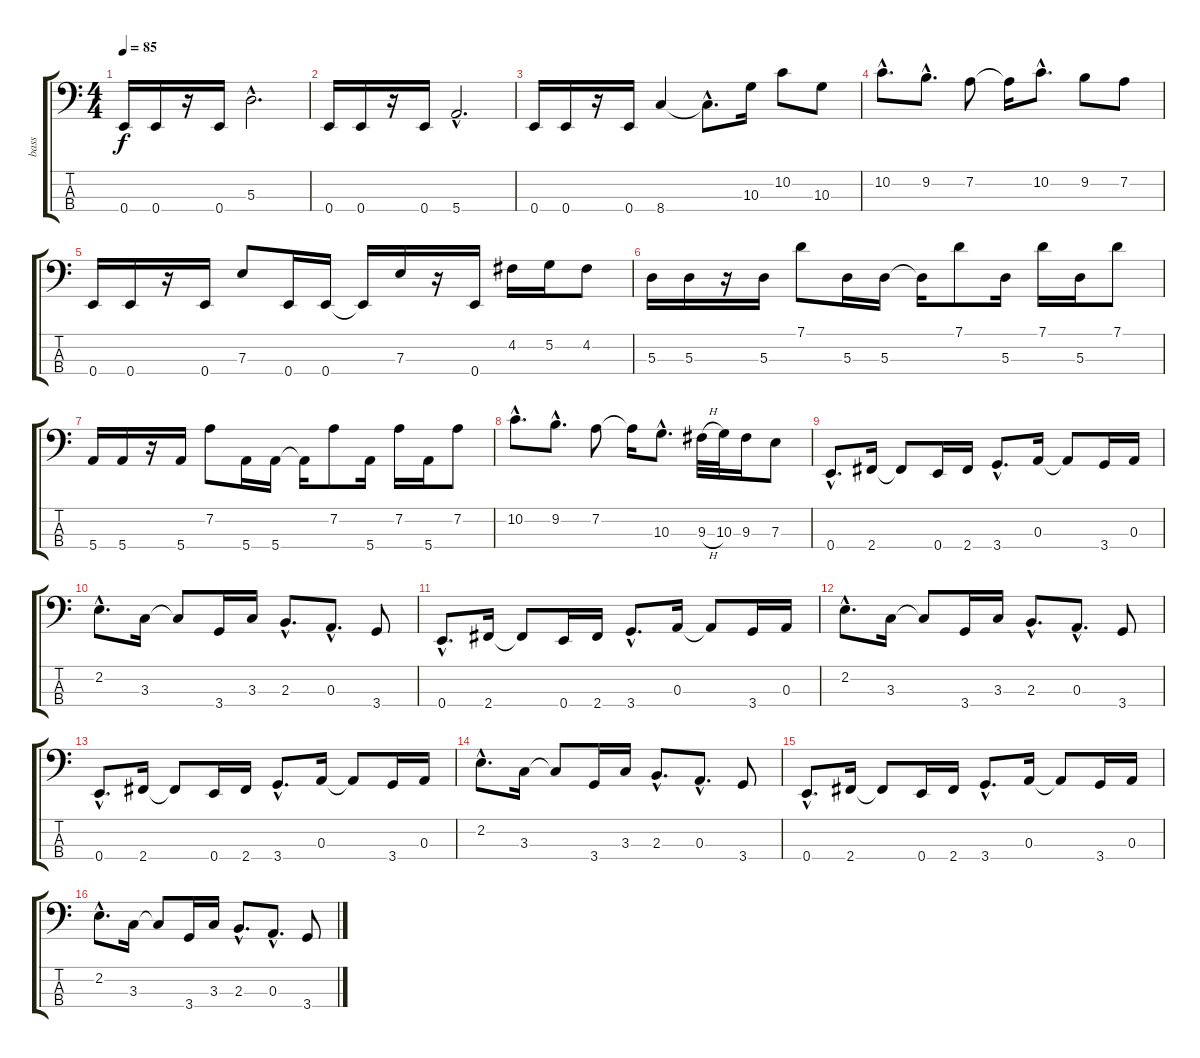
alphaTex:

\track ("bass" "bass") {instrument electricbassfinger}
\staff {score tabs}
\tuning (G2 D2 A1 E1) {hide}
\ts (4 4)
\tempo 85
\clef f4
\ks c
0.4.16{dy f} 0.4.16 r.16 0.4.16 5.3{hac}.2{d} |
0.4.16 0.4.16 r.16 0.4.16 5.4{hac}.2{d} |
0.4.16 0.4.16 r.16 0.4.16 8.4.4 8.4{hac t}.8{d} 10.3.16 10.2.8 10.3.8 |
10.2{hac}.8{d} 9.2{hac}.8{d} 7.2.8 7.2{t}.16 10.2{hac}.8{d} 9.2.8 7.2.8 |
0.4.16 0.4.16 r.16 0.4.16 7.3.8 0.4.16 0.4.16 0.4{t}.16 7.3.16 r.16 0.4.16 4.2.16 5.2.16 4.2.8 |
5.3.16 5.3.16 r.16 5.3.16 7.1.8 5.3.16 5.3.16 5.3{t}.16 7.1.8 5.3.16 7.1.16 5.3.16 7.1.8 |
5.4.16 5.4.16 r.16 5.4.16 7.2.8 5.4.16 5.4.16 5.4{t}.16 7.2.8 5.4.16 7.2.16 5.4.16 7.2.8 |
10.2{hac}.8{d} 9.2{hac}.8{d} 7.2.8 7.2{t}.16 10.3{hac}.8{d} 9.3{h}.32 10.3.32 9.3.16 7.3.8 |
0.4{hac}.8{d} 2.4.16 2.4{t}.8 0.4.16 2.4.16 3.4{hac}.8{d} 0.3.16 0.3{t}.8 3.4.16 0.3.16 |
2.2{hac}.8{d} 3.3.16 3.3{t}.8 3.4.16 3.3.16 2.3{hac}.8{d} 0.3{hac}.8{d} 3.4.8 |
0.4{hac}.8{d} 2.4.16 2.4{t}.8 0.4.16 2.4.16 3.4{hac}.8{d} 0.3.16 0.3{t}.8 3.4.16 0.3.16 |
2.2{hac}.8{d} 3.3.16 3.3{t}.8 3.4.16 3.3.16 2.3{hac}.8{d} 0.3{hac}.8{d} 3.4.8 |
0.4{hac}.8{d} 2.4.16 2.4{t}.8 0.4.16 2.4.16 3.4{hac}.8{d} 0.3.16 0.3{t}.8 3.4.16 0.3.16 |
2.2{hac}.8{d} 3.3.16 3.3{t}.8 3.4.16 3.3.16 2.3{hac}.8{d} 0.3{hac}.8{d} 3.4.8 |
0.4{hac}.8{d} 2.4.16 2.4{t}.8 0.4.16 2.4.16 3.4{hac}.8{d} 0.3.16 0.3{t}.8 3.4.16 0.3.16 |
2.2{hac}.8{d} 3.3.16 3.3{t}.8 3.4.16 3.3.16 2.3{hac}.8{d} 0.3{hac}.8{d} 3.4.8
